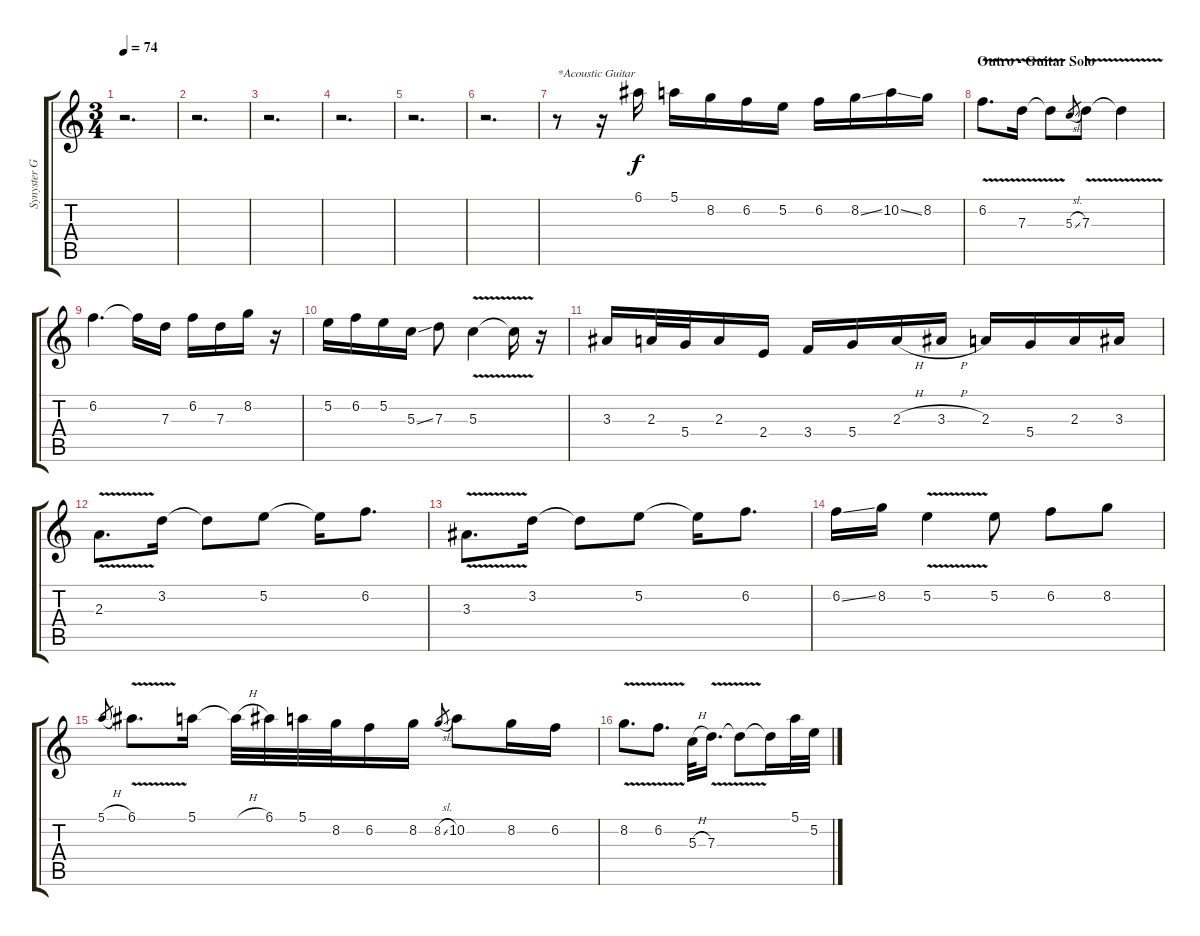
\track ("Synyster Gates (Neutral Lead 1)" "Synyster G") {instrument distortionguitar}
\staff {score tabs}
\tuning (E4 B3 G3 D3 A2 D2) {hide}
\ts (3 4)
\tempo 74
\clef g2
\ks c
r.2{d dy f} |
r.2{d} |
r.2{d} |
r.2{d} |
r.2{d} |
r.2{d} |
r.8{txt "*Acoustic Guitar"} r.16 6.1.16 5.1.16 8.2.16 6.2.16 5.2.16 6.2.16 8.2{ss}.16 10.2{ss}.16 8.2.16 |
\section ("" "Outro - Guitar Solo")
6.2{v}.8{d} 7.3{v}.16 7.3{t}.8 5.3{sl}.8{gr} 7.3{v}.8 7.3{t}.4 |
6.2.4{d} 6.2{t}.16 7.3.16 6.2.16 7.3.16 8.2.16 r.16 |
5.2.16 6.2.16 5.2.16 5.3{ss}.16 7.3.8 5.3{v}.4 5.3{t}.16 r.16 |
3.3.16 2.3.32 5.4.32 2.3.16 2.4.16 3.4.16 5.4.16 2.3{h}.16 3.3{h}.16 2.3.16 5.4.16 2.3.16 3.3.16 |
2.3{v}.8{d} 3.2.16 3.2{t}.8 5.2.8 5.2{t}.16 6.2.8{d} |
3.3{v}.8{d} 3.2.16 3.2{t}.8 5.2.8 5.2{t}.16 6.2.8{d} |
6.2{ss}.16 8.2.16 5.2{v}.4 5.2.8 6.2.8 8.2.8 |
5.1{h}.8{gr} 6.1{v}.8{d} 5.1.16 5.1{h t}.32 6.1.32 5.1.32 8.2.32 6.2.16 8.2.16 8.2{sl}.8{gr} 10.2.8 8.2.16 6.2.16 |
8.2{v}.8{d} 6.2{v}.8{d} 5.3{h}.32 7.3{v}.16{d} 7.3{t}.8 7.3{t}.16 5.1.32 5.2.32
